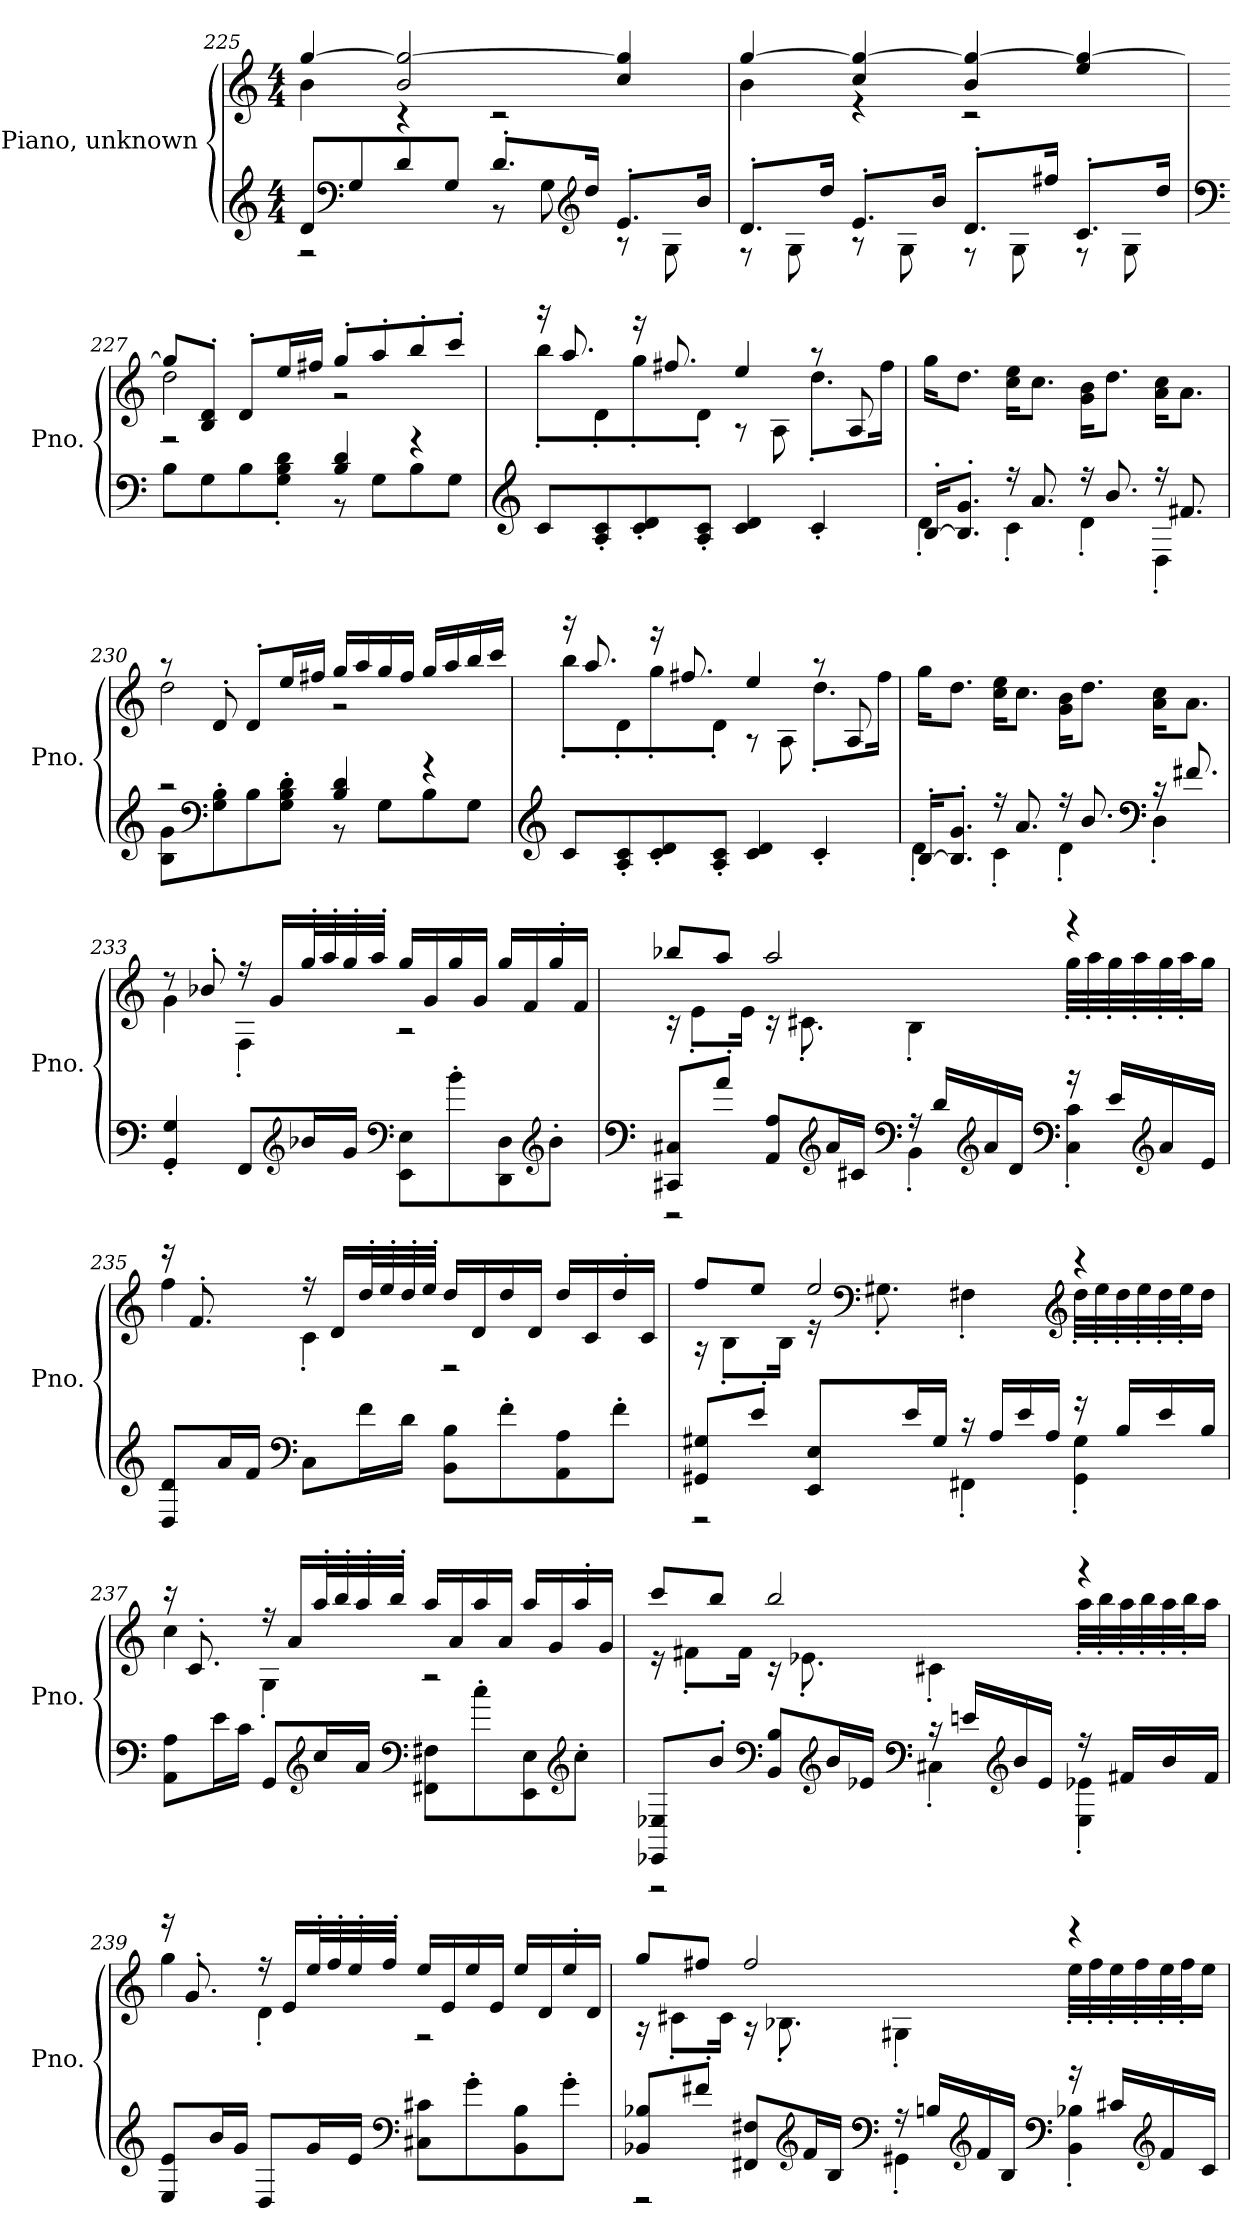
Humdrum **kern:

**kern	**kern
*part1	*part1
*staff2	*staff1
*I"Piano, unknown	*
*I'Pno.	*
*clefG2	*clefG2
*k[]	*k[]
*M4/4	*M4/4
=225	=225
*^	*^
8d/L	2r	[4gg/	4b\
*clefF4	*	*	*
8G/	.	.	.
8d/	.	2b/ 2gg/_	4r
8G/J	.	.	.
8.d'/L	8r	.	2r
.	8G\	.	.
*clefG2	*	*	*
16dd/Jk	.	.	.
8.e'/L	8r	4cc/ 4gg/]	.
.	8G\	.	.
16b/Jk	.	.	.
!!LO:LB:g=z	!!
=226	=226	=226	=226
8.d'/L	8r	[4gg/	4b\
.	8G\	.	.
16dd/Jk	.	.	.
8.e'/L	8r	4cc/ 4gg/_	4r
.	8G\	.	.
16b/Jk	.	.	.
8.d'/L	8r	4b/ 4gg/_	2r
.	8G\	.	.
16ff#X/Jk	.	.	.
8.c'/L	8r	4ee/ 4gg/_	.
.	8G\	.	.
16dd/Jk	.	.	.
=227	=227	=227	=227
*clefF4	*	*	*
2r	8B\L	8gg/L]	2dd\
.	8G\	8B/' 8d/'J	.
.	8B\	8d'/L	.
.	8G\' 8B\' 8d\'J	16ee/L	.
.	.	16ff#X/JJ	.
4B/ 4d/	8r	8gg'/L	2r
.	8G\L	8aa'/	.
4r	8B\	8bb'/	.
.	8G\J	8ccc'/J	.
*v	*v	*	*
=228	=228	=228
*clefG2	*	*
8c/L	16r	8bb'\L
.	8.aa/	.
8A/' 8c/'	.	8d'\
8c/' 8d/'	16r	8gg'\
.	8.ff#X/	.
8A/' 8c/'J	.	8d'\J
4c/ 4d/	4ee/	8r
.	.	8A\
4c'/	8r	8.dd'\L
.	8A/	.
.	.	16ff#\Jk
*	*v	*v
!!LO:LB:g=z
=229	=229
*^	*
[16B'/KL	4d'\	16gg\KL
8.B/]' 8.g/'J	.	8.dd\J
16r	4c'\	16cc\ 16ee\KL
8.a/	.	8.cc\J
16r	4d'\	16g\ 16b\KL
8.b/	.	8.dd\J
16r	4D'\	16a\ 16cc\KL
8.f#X/	.	8.a\J
=230	=230	=230
*	*	*^
2r	8B\ 8g\L	8r	2dd\
*clefF4	*	*	*
.	8G\' 8B\'	8d'/	.
.	8B\	8d'/L	.
.	8G\' 8B\' 8d\'J	16ee/L	.
.	.	16ff#X/JJ	.
4B/ 4d/	8r	16gg/LL	2r
.	.	16aa/	.
.	8G\L	16gg/	.
.	.	16ff#/JJ	.
4r	8B\	16gg/LL	.
.	.	16aa/	.
.	8G\J	16bb/	.
.	.	16ccc/JJ	.
*v	*v	*	*
!!LO:LB:g=z	!!
=231	=231	=231
*clefG2	*	*
8c/L	16r	8bb'\L
.	8.aa/	.
8A/' 8c/'	.	8d'\
8c/' 8d/'	16r	8gg'\
.	8.ff#X/	.
8A/' 8c/'J	.	8d'\J
4c/ 4d/	4ee/	8r
.	.	8A\
4c'/	8r	8.dd'\L
.	8A/	.
.	.	16ff#\Jk
*	*v	*v
=232	=232
*^	*
[16B'/KL	4d'\	16gg\KL
8.B/]' 8.g/'J	.	8.dd\J
16r	4c'\	16cc\ 16ee\KL
8.a/	.	8.cc\J
16r	4d'\	16g\ 16b\KL
8.b/	.	8.dd\J
*clefF4	*	*
16r	4D'\	16a\ 16cc\KL
8.f#X/	.	8.a\J
*v	*v	*
!!LO:PB:g=z
=233	=233
*	*^
4GG/' 4G/'	8r	4g\
.	8b-X'/	.
8FF/L	16r	4F'\
.	16g/LL	.
*clefG2	*	*
16b-X/L	32gg'/L	.
.	32aa'/	.
16g/JJ	32gg'/	.
.	32aa'/JJJ	.
*clefF4	*	*
8EE\ 8E\L	16gg/LL	2r
.	16g/	.
8b-'\	16gg/	.
.	16g/JJ	.
8DD\ 8D\	16gg/LL	.
.	16f/	.
*clefG2	*	*
8b-'\J	16gg'/	.
.	16f/JJ	.
!!LO:LB:g=z	!!
=234	=234	=234
*clefF4	*	*
*^	*	*
8CC#X/ 8C#X/L	2r	8bb-X/L	16r
.	.	.	8e'\L
8a'/J	.	8aa/J	.
.	.	.	16e\Jk
8AA/ 8A/L	.	2aa/	16r
.	.	.	8.c#X'\
*clefG2	*	*	*
16a/L	.	.	.
16c#X/JJ	.	.	.
*clefF4	*	*	*
16r	4BB'\	.	4B'\
16d/LL	.	.	.
*clefG2	*	*	*
16a/	.	.	.
16d/JJ	.	.	.
*clefF4	*	*	*
16r	4C#\' 4c#\'	4r	32gg'\LLL
.	.	.	32aa'\
16e/LL	.	.	32gg'\
.	.	.	32aa'\
*clefG2	*	*	*
16a/	.	.	32gg'\
.	.	.	32aa'\J
16e/JJ	.	.	16gg\JJ
*v	*v	*	*
=235	=235	=235
8D/ 8d/L	16r	4ff\
.	8.f'/	.
16a/L	.	.
16f/JJ	.	.
*clefF4	*	*
8C\L	16r	4c'\
.	16d/LL	.
16f\L	32dd'/L	.
.	32ee'/	.
16d\JJ	32dd'/	.
.	32ee'/JJJ	.
8BB\ 8B\L	16dd/LL	2r
.	16d/	.
8f'\	16dd/	.
.	16d/JJ	.
8AA\ 8A\	16dd/LL	.
.	16c/	.
8f'\J	16dd'/	.
.	16c/JJ	.
!!LO:LB:g=z	!!
=236	=236	=236
*^	*	*
8GG#X/ 8G#X/L	2r	8ff/L	16r
.	.	.	8B'\L
8e'/J	.	8ee/J	.
.	.	.	16B\Jk
8EE/ 8E/L	.	2ee/	16r
*	*	*clefF4	*
.	.	.	8.G#X'\
16e/L	.	.	.
16G#/JJ	.	.	.
16r	4FF#X'\	.	4F#X'\
16A/LL	.	.	.
16e/	.	.	.
16A/JJ	.	.	.
*	*	*clefG2	*
16r	4GG#\' 4G#\'	4r	32dd'\LLL
.	.	.	32ee'\
16B/LL	.	.	32dd'\
.	.	.	32ee'\
16e/	.	.	32dd'\
.	.	.	32ee'\J
16B/JJ	.	.	16dd\JJ
*v	*v	*	*
=237	=237	=237
8AA\ 8A\L	16r	4cc\
.	8.c'/	.
16e\L	.	.
16c\JJ	.	.
8GG/L	16r	4G'\
.	16a/LL	.
*clefG2	*	*
16cc/L	32aa'/L	.
.	32bb'/	.
16a/JJ	32aa'/	.
.	32bb'/JJJ	.
*clefF4	*	*
8FF#X\ 8F#X\L	16aa/LL	2r
.	16a/	.
8cc'\	16aa/	.
.	16a/JJ	.
8EE\ 8E\	16aa/LL	.
.	16g/	.
*clefG2	*	*
8cc'\J	16aa'/	.
.	16g/JJ	.
!!LO:LB:g=z	!!
=238	=238	=238
*^	*	*
8EE-X/ 8E-X/L	2r	8ccc/L	16r
.	.	.	8f#X'\L
8b'/J	.	8bb/J	.
.	.	.	16f#\Jk
*clefF4	*	*	*
8BB/ 8B/L	.	2bb/	16r
.	.	.	8.e-X'\
*clefG2	*	*	*
16b/L	.	.	.
16e-X/JJ	.	.	.
*clefF4	*	*	*
16r	4C#X'\	.	4c#X'\
16en/LL	.	.	.
*clefG2	*	*	*
16b/	.	.	.
16e/JJ	.	.	.
16r	4E-\' 4e-X\'	4r	32aa'\LLL
.	.	.	32bb'\
16f#X/LL	.	.	32aa'\
.	.	.	32bb'\
16b/	.	.	32aa'\
.	.	.	32bb'\J
16f#/JJ	.	.	16aa\JJ
*v	*v	*	*
!!LO:LB:g=z	!!
=239	=239	=239
8E/ 8e/L	16r	4gg\
.	8.g'/	.
16b/L	.	.
16g/JJ	.	.
8D/L	16r	4d'\
.	16e/LL	.
16g/L	32ee'/L	.
.	32ff'/	.
16e/JJ	32ee'/	.
.	32ff'/JJJ	.
*clefF4	*	*
8C#X\ 8c#X\L	16ee/LL	2r
.	16e/	.
8g'\	16ee/	.
.	16e/JJ	.
8BB\ 8B\	16ee/LL	.
.	16d/	.
8g'\J	16ee'/	.
.	16d/JJ	.
!!LO:LB:g=z	!!
=240	=240	=240
*^	*	*
8BB-X/ 8B-X/L	2r	8gg/L	16r
.	.	.	8c#X'\L
8f#X'/J	.	8ff#X/J	.
.	.	.	16c#\Jk
8FF#X/ 8F#X/L	.	2ff#/	16r
.	.	.	8.B-X'\
*clefG2	*	*	*
16f#/L	.	.	.
16B-/JJ	.	.	.
*clefF4	*	*	*
16r	4GG#X'\	.	4G#X'\
16Bn/LL	.	.	.
*clefG2	*	*	*
16f#/	.	.	.
16B/JJ	.	.	.
*clefF4	*	*	*
16r	4BB-\' 4B-X\'	4r	32ee'\LLL
.	.	.	32ff#'\
16c#X/LL	.	.	32ee'\
.	.	.	32ff#'\
*clefG2	*	*	*
16f#/	.	.	32ee'\
.	.	.	32ff#'\J
16c#/JJ	.	.	16ee\JJ
*v	*v	*	*
*	*v	*v
=	=
*-	*-
